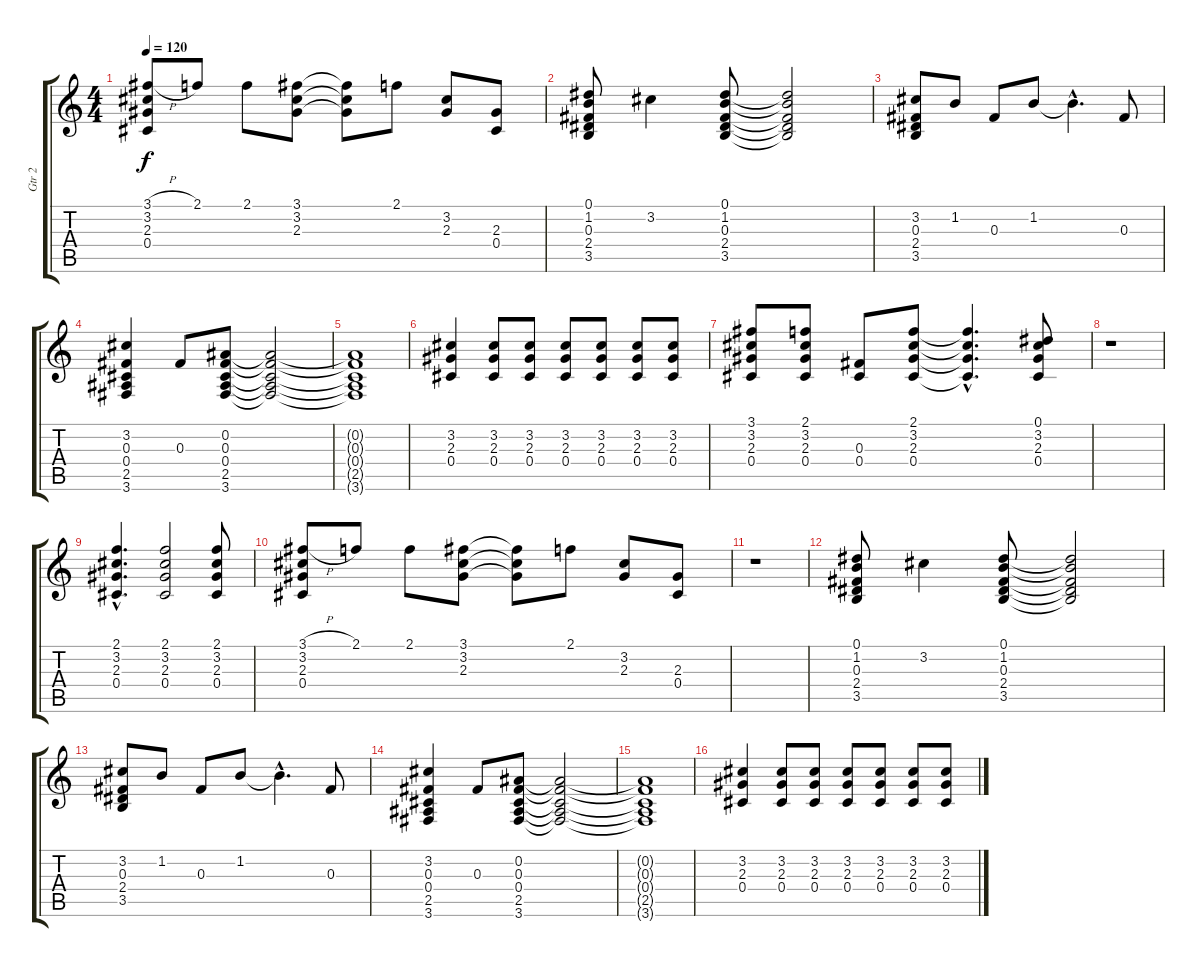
\track ("Gtr 2" "Gtr 2") {instrument electricguitarclean}
\staff {score tabs}
\tuning (Eb4 Bb3 Gb3 Db3 Ab2 Eb2) {hide}
\ts (4 4)
\tempo 120
\clef g2
\ks c
(3.1{h} 3.2 2.3 0.4).8{dy f} 2.1.8 2.1.8 (3.1 3.2 2.3).8 (3.1{t} 3.2{t} 2.3{t}).8 2.1.8 (3.2 2.3).8 (2.3 0.4).8 |
(0.1 1.2 0.3 2.4 3.5).8 3.2.4 (0.1 1.2 0.3 2.4 3.5).8 (0.1{t} 1.2{t} 0.3{t} 2.4{t} 3.5{t}).2 |
(3.2 0.3 2.4 3.5).8 1.2.8 0.3.8 1.2.8 1.2{hac t}.4{d} 0.3.8 |
(3.2 0.3 0.4 2.5 3.6).4 0.3.8 (0.2 0.3 0.4 2.5 3.6).8 (0.2{t} 0.3{t} 0.4{t} 2.5{t} 3.6{t}).2 |
(0.2{t} 0.3{t} 0.4{t} 2.5{t} 3.6{t}).1 |
(3.2 2.3 0.4).4 (3.2 2.3 0.4).8 (3.2 2.3 0.4).8 (3.2 2.3 0.4).8 (3.2 2.3 0.4).8 (3.2 2.3 0.4).8 (3.2 2.3 0.4).8 |
(3.1 3.2 2.3 0.4).8 (2.1 3.2 2.3 0.4).8 (0.3 0.4).8 (2.1 3.2 2.3 0.4).8 (2.1{hac t} 3.2{hac t} 2.3{hac t} 0.4{hac t}).4{d} (0.1 3.2 2.3 0.4).8 |
r.1 |
(2.1{hac} 3.2{hac} 2.3{hac} 0.4{hac}).4{d} (2.1 3.2 2.3 0.4).2 (2.1 3.2 2.3 0.4).8 |
(3.1{h} 3.2 2.3 0.4).8 2.1.8 2.1.8 (3.1 3.2 2.3).8 (3.1{t} 3.2{t} 2.3{t}).8 2.1.8 (3.2 2.3).8 (2.3 0.4).8 |
r.1 |
(0.1 1.2 0.3 2.4 3.5).8 3.2.4 (0.1 1.2 0.3 2.4 3.5).8 (0.1{t} 1.2{t} 0.3{t} 2.4{t} 3.5{t}).2 |
(3.2 0.3 2.4 3.5).8 1.2.8 0.3.8 1.2.8 1.2{hac t}.4{d} 0.3.8 |
(3.2 0.3 0.4 2.5 3.6).4 0.3.8 (0.2 0.3 0.4 2.5 3.6).8 (0.2{t} 0.3{t} 0.4{t} 2.5{t} 3.6{t}).2 |
(0.2{t} 0.3{t} 0.4{t} 2.5{t} 3.6{t}).1 |
(3.2 2.3 0.4).4 (3.2 2.3 0.4).8 (3.2 2.3 0.4).8 (3.2 2.3 0.4).8 (3.2 2.3 0.4).8 (3.2 2.3 0.4).8 (3.2 2.3 0.4).8
